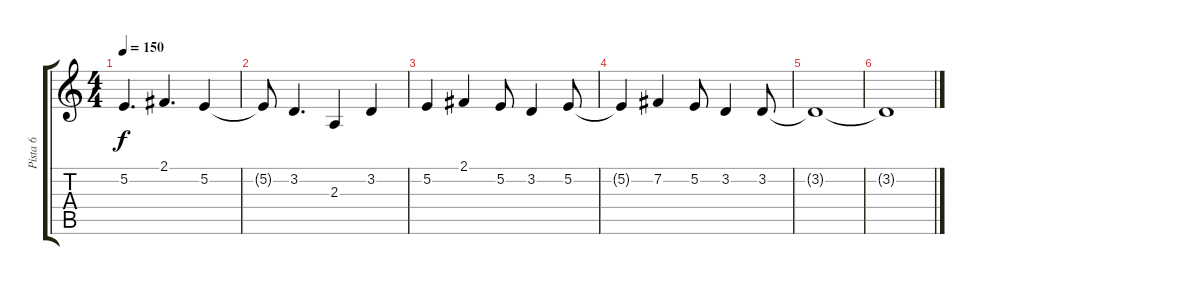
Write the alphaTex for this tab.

\track ("Pista 6" "Pista 6") {instrument electricgrandpiano}
\staff {score tabs}
\tuning (E4 B3 G3 D3 A2 E2) {hide}
\ts (4 4)
\tempo 150
\clef g2
\ks c
5.2.4{d dy f} 2.1.4{d} 5.2.4 |
5.2{t}.8 3.2.4{d} 2.3.4 3.2.4 |
5.2.4 2.1.4 5.2.8 3.2.4 5.2.8 |
5.2{t}.4 7.2.4 5.2.8 3.2.4 3.2.8 |
3.2{t}.1 |
3.2{t}.1
